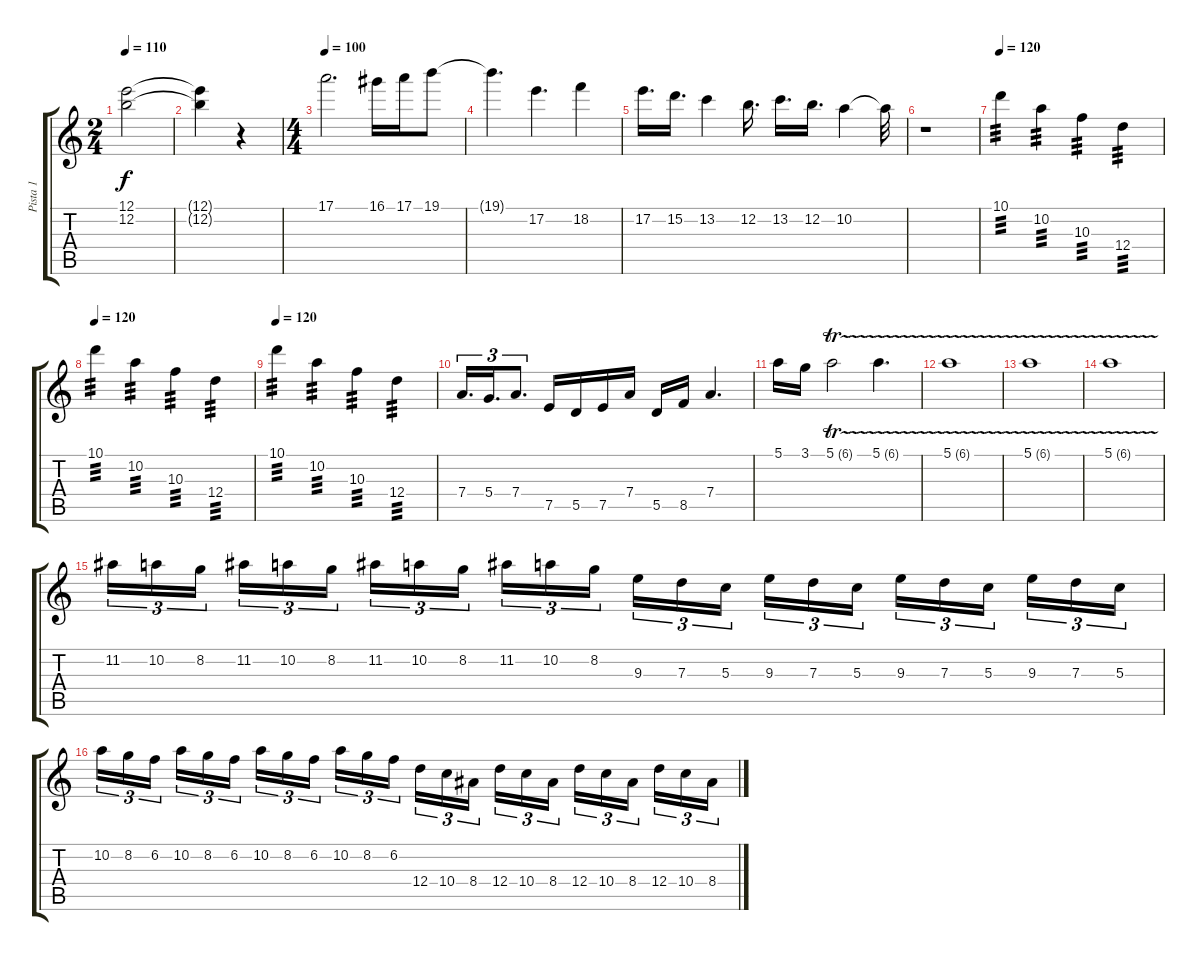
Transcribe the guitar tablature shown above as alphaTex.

\track ("Pista 1" "Pista 1") {instrument overdrivenguitar}
\staff {score tabs}
\tuning (E4 B3 G3 D3 A2 E2) {hide}
\ts (2 4)
\tempo 110
\clef g2
\ks c
(12.1{t} 12.2{t}).2{dy f} |
(12.1{t} 12.2{t}).4 r.4 |
\ts (4 4)
\tempo 100
17.1.2{d} 16.1.16 17.1.16 19.1.8 |
19.1{t}.4{d} 17.2.4{d} 18.2.4 |
17.2.16{d} 15.2.16{d} 13.2.4 12.2.16{d} 13.2.16{d} 12.2.16{d} 10.2.4 10.2{t}.32 |
r.1 |
\tempo 120
10.1.4{tp 3} 10.2.4{tp 3} 10.3.4{tp 3} 12.4.4{tp 3} |
\tempo 120
10.1.4{tp 3} 10.2.4{tp 3} 10.3.4{tp 3} 12.4.4{tp 3} |
\tempo 120
10.1.4{tp 3} 10.2.4{tp 3} 10.3.4{tp 3} 12.4.4{tp 3} |
7.4.16{d tu (3 2)} 5.4.16{d tu (3 2)} 7.4.8{d tu (3 2)} 7.5.16 5.5.16 7.5.16 7.4.16 5.5.16 8.5.16 7.4.4{d} |
5.1.16 3.1.16 5.1{tr (6 16)}.2 5.1{tr (6 16)}.4{d} |
5.1{tr (6 16)}.1 |
5.1{tr (6 16)}.1 |
5.1{tr (6 16)}.1 |
11.2.16{tu (3 2)} 10.2.16{tu (3 2)} 8.2.16{tu (3 2) beam splitsecondary} 11.2.16{tu (3 2)} 10.2.16{tu (3 2)} 8.2.16{tu (3 2)} 11.2.16{tu (3 2)} 10.2.16{tu (3 2)} 8.2.16{tu (3 2) beam splitsecondary} 11.2.16{tu (3 2)} 10.2.16{tu (3 2)} 8.2.16{tu (3 2)} 9.3.16{tu (3 2)} 7.3.16{tu (3 2)} 5.3.16{tu (3 2) beam splitsecondary} 9.3.16{tu (3 2)} 7.3.16{tu (3 2)} 5.3.16{tu (3 2)} 9.3.16{tu (3 2)} 7.3.16{tu (3 2)} 5.3.16{tu (3 2) beam splitsecondary} 9.3.16{tu (3 2)} 7.3.16{tu (3 2)} 5.3.16{tu (3 2)} |
10.2.16{tu (3 2)} 8.2.16{tu (3 2)} 6.2.16{tu (3 2) beam splitsecondary} 10.2.16{tu (3 2)} 8.2.16{tu (3 2)} 6.2.16{tu (3 2)} 10.2.16{tu (3 2)} 8.2.16{tu (3 2)} 6.2.16{tu (3 2) beam splitsecondary} 10.2.16{tu (3 2)} 8.2.16{tu (3 2)} 6.2.16{tu (3 2)} 12.4.16{tu (3 2)} 10.4.16{tu (3 2)} 8.4.16{tu (3 2) beam splitsecondary} 12.4.16{tu (3 2)} 10.4.16{tu (3 2)} 8.4.16{tu (3 2)} 12.4.16{tu (3 2)} 10.4.16{tu (3 2)} 8.4.16{tu (3 2) beam splitsecondary} 12.4.16{tu (3 2)} 10.4.16{tu (3 2)} 8.4.16{tu (3 2)}
